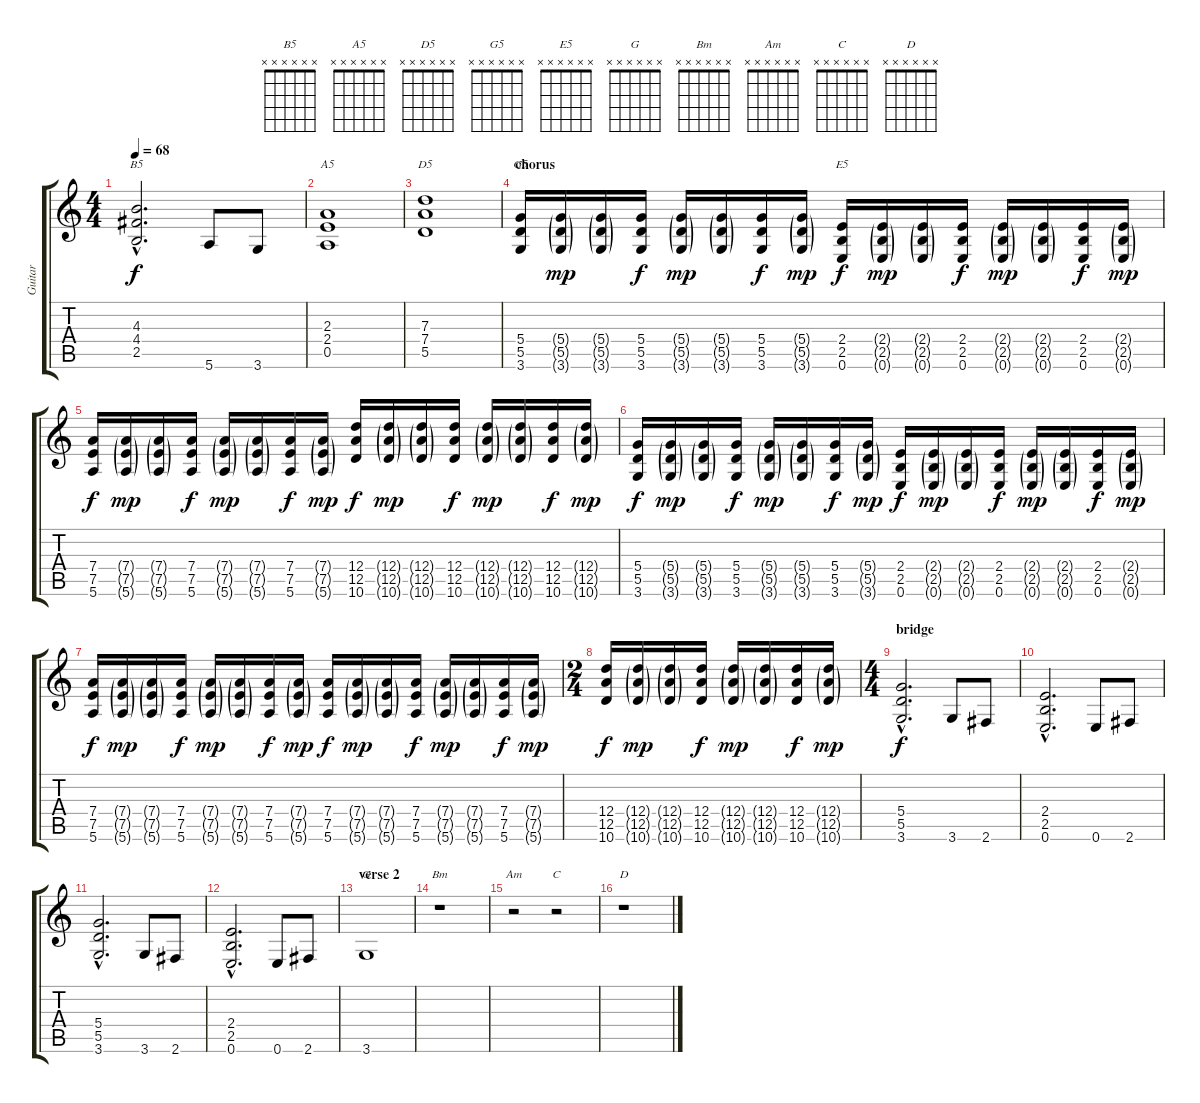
\track ("Guitar" "Guitar") {instrument overdrivenguitar}
\staff {score tabs}
\tuning (E4 B3 G3 D3 A2 E2) {hide}
\chord ("B5" x x x x x x) {firstfret 0}
\chord ("A5" x x x x x x) {firstfret 0}
\chord ("D5" x x x x x x) {firstfret 0}
\chord ("G5" x x x x x x) {firstfret 0}
\chord ("E5" x x x x x x) {firstfret 0}
\chord ("G" x x x x x x) {firstfret 0}
\chord ("Bm" x x x x x x) {firstfret 0}
\chord ("Am" x x x x x x) {firstfret 0}
\chord ("C" x x x x x x) {firstfret 0}
\chord ("D" x x x x x x) {firstfret 0}
\ts (4 4)
\tempo 68
\clef g2
\ks c
(4.3{hac} 4.4{hac} 2.5{hac}).2{d ch "B5" dy f} 5.6.8 3.6.8 |
(2.3 2.4 0.5).1{ch "A5"} |
(7.3 7.4 5.5).1{ch "D5"} |
\section ("" "chorus")
(5.4 5.5 3.6).16{ch "G5" volume 13} (5.4{g} 5.5{g} 3.6{g}).16{dy mp} (5.4{g} 5.5{g} 3.6{g}).16 (5.4 5.5 3.6).16{dy f} (5.4{g} 5.5{g} 3.6{g}).16{dy mp} (5.4{g} 5.5{g} 3.6{g}).16 (5.4 5.5 3.6).16{dy f} (5.4{g} 5.5{g} 3.6{g}).16{dy mp} (2.4 2.5 0.6).16{ch "E5" dy f} (2.4{g} 2.5{g} 0.6{g}).16{dy mp} (2.4{g} 2.5{g} 0.6{g}).16 (2.4 2.5 0.6).16{dy f} (2.4{g} 2.5{g} 0.6{g}).16{dy mp} (2.4{g} 2.5{g} 0.6{g}).16 (2.4 2.5 0.6).16{dy f} (2.4{g} 2.5{g} 0.6{g}).16{dy mp} |
(7.4 7.5 5.6).16{dy f} (7.4{g} 7.5{g} 5.6{g}).16{dy mp} (7.4{g} 7.5{g} 5.6{g}).16 (7.4 7.5 5.6).16{dy f} (7.4{g} 7.5{g} 5.6{g}).16{dy mp} (7.4{g} 7.5{g} 5.6{g}).16 (7.4 7.5 5.6).16{dy f} (7.4{g} 7.5{g} 5.6{g}).16{dy mp} (12.4 12.5 10.6).16{dy f} (12.4{g} 12.5{g} 10.6{g}).16{dy mp} (12.4{g} 12.5{g} 10.6{g}).16 (12.4 12.5 10.6).16{dy f} (12.4{g} 12.5{g} 10.6{g}).16{dy mp} (12.4{g} 12.5{g} 10.6{g}).16 (12.4 12.5 10.6).16{dy f} (12.4{g} 12.5{g} 10.6{g}).16{dy mp} |
(5.4 5.5 3.6).16{dy f} (5.4{g} 5.5{g} 3.6{g}).16{dy mp} (5.4{g} 5.5{g} 3.6{g}).16 (5.4 5.5 3.6).16{dy f} (5.4{g} 5.5{g} 3.6{g}).16{dy mp} (5.4{g} 5.5{g} 3.6{g}).16 (5.4 5.5 3.6).16{dy f} (5.4{g} 5.5{g} 3.6{g}).16{dy mp} (2.4 2.5 0.6).16{dy f} (2.4{g} 2.5{g} 0.6{g}).16{dy mp} (2.4{g} 2.5{g} 0.6{g}).16 (2.4 2.5 0.6).16{dy f} (2.4{g} 2.5{g} 0.6{g}).16{dy mp} (2.4{g} 2.5{g} 0.6{g}).16 (2.4 2.5 0.6).16{dy f} (2.4{g} 2.5{g} 0.6{g}).16{dy mp} |
(7.4 7.5 5.6).16{dy f} (7.4{g} 7.5{g} 5.6{g}).16{dy mp} (7.4{g} 7.5{g} 5.6{g}).16 (7.4 7.5 5.6).16{dy f} (7.4{g} 7.5{g} 5.6{g}).16{dy mp} (7.4{g} 7.5{g} 5.6{g}).16 (7.4 7.5 5.6).16{dy f} (7.4{g} 7.5{g} 5.6{g}).16{dy mp} (7.4 7.5 5.6).16{dy f} (7.4{g} 7.5{g} 5.6{g}).16{dy mp} (7.4{g} 7.5{g} 5.6{g}).16 (7.4 7.5 5.6).16{dy f} (7.4{g} 7.5{g} 5.6{g}).16{dy mp} (7.4{g} 7.5{g} 5.6{g}).16 (7.4 7.5 5.6).16{dy f} (7.4{g} 7.5{g} 5.6{g}).16{dy mp} |
\ts (2 4)
(12.4 12.5 10.6).16{dy f} (12.4{g} 12.5{g} 10.6{g}).16{dy mp} (12.4{g} 12.5{g} 10.6{g}).16 (12.4 12.5 10.6).16{dy f} (12.4{g} 12.5{g} 10.6{g}).16{dy mp} (12.4{g} 12.5{g} 10.6{g}).16 (12.4 12.5 10.6).16{dy f} (12.4{g} 12.5{g} 10.6{g}).16{dy mp} |
\ts (4 4)
\section ("" "bridge")
(5.4{hac} 5.5{hac} 3.6{hac}).2{d dy f} 3.6.8 2.6.8 |
(2.4{hac} 2.5{hac} 0.6{hac}).2{d} 0.6.8 2.6.8 |
(5.4{hac} 5.5{hac} 3.6{hac}).2{d} 3.6.8 2.6.8 |
(2.4{hac} 2.5{hac} 0.6{hac}).2{d} 0.6.8 2.6.8 |
\section ("" "verse 2")
3.6.1{ch "G"} |
r.1{ch "Bm"} |
r.2{ch "Am"} r.2{ch "C"} |
r.1{ch "D"}
